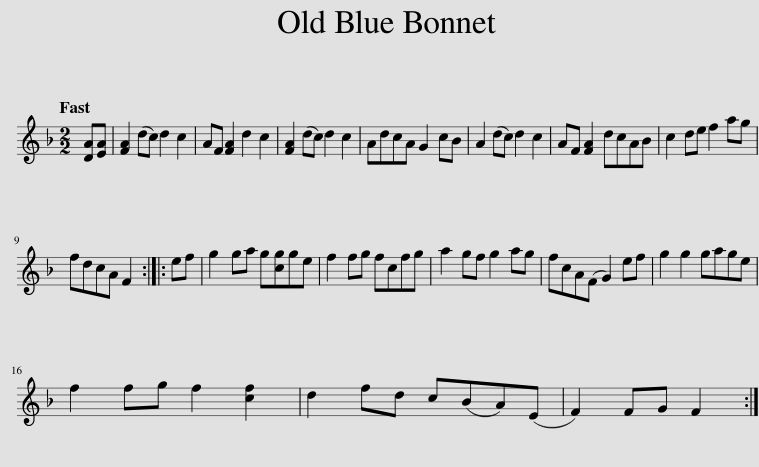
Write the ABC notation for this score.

X:1
L:1/8
Q:1/4=120
M:2/2
I:linebreak $
K:F
V:1 treble
V:1
 [DA][EA] | [FA]2 (dc) d2 c2 | AF [FA]2 d2 c2 | [FA]2 (dc) d2 c2 | AdcA G2 cB | %5
 A2 (dc) d2 c2 | AF [FA]2 dcAB | c2 de f2 ag |$ fdcA F2 :: ef | %10
 g2 ga g[cg]ge | f2 fg fcfg | a2 gf g2 ag | fcA(F G2) ef | g2 g2 gage |$ %15
 f2 fg f2 [cf]2 | d2 fd c(BA)(E | F2) FG F2 :| %18
